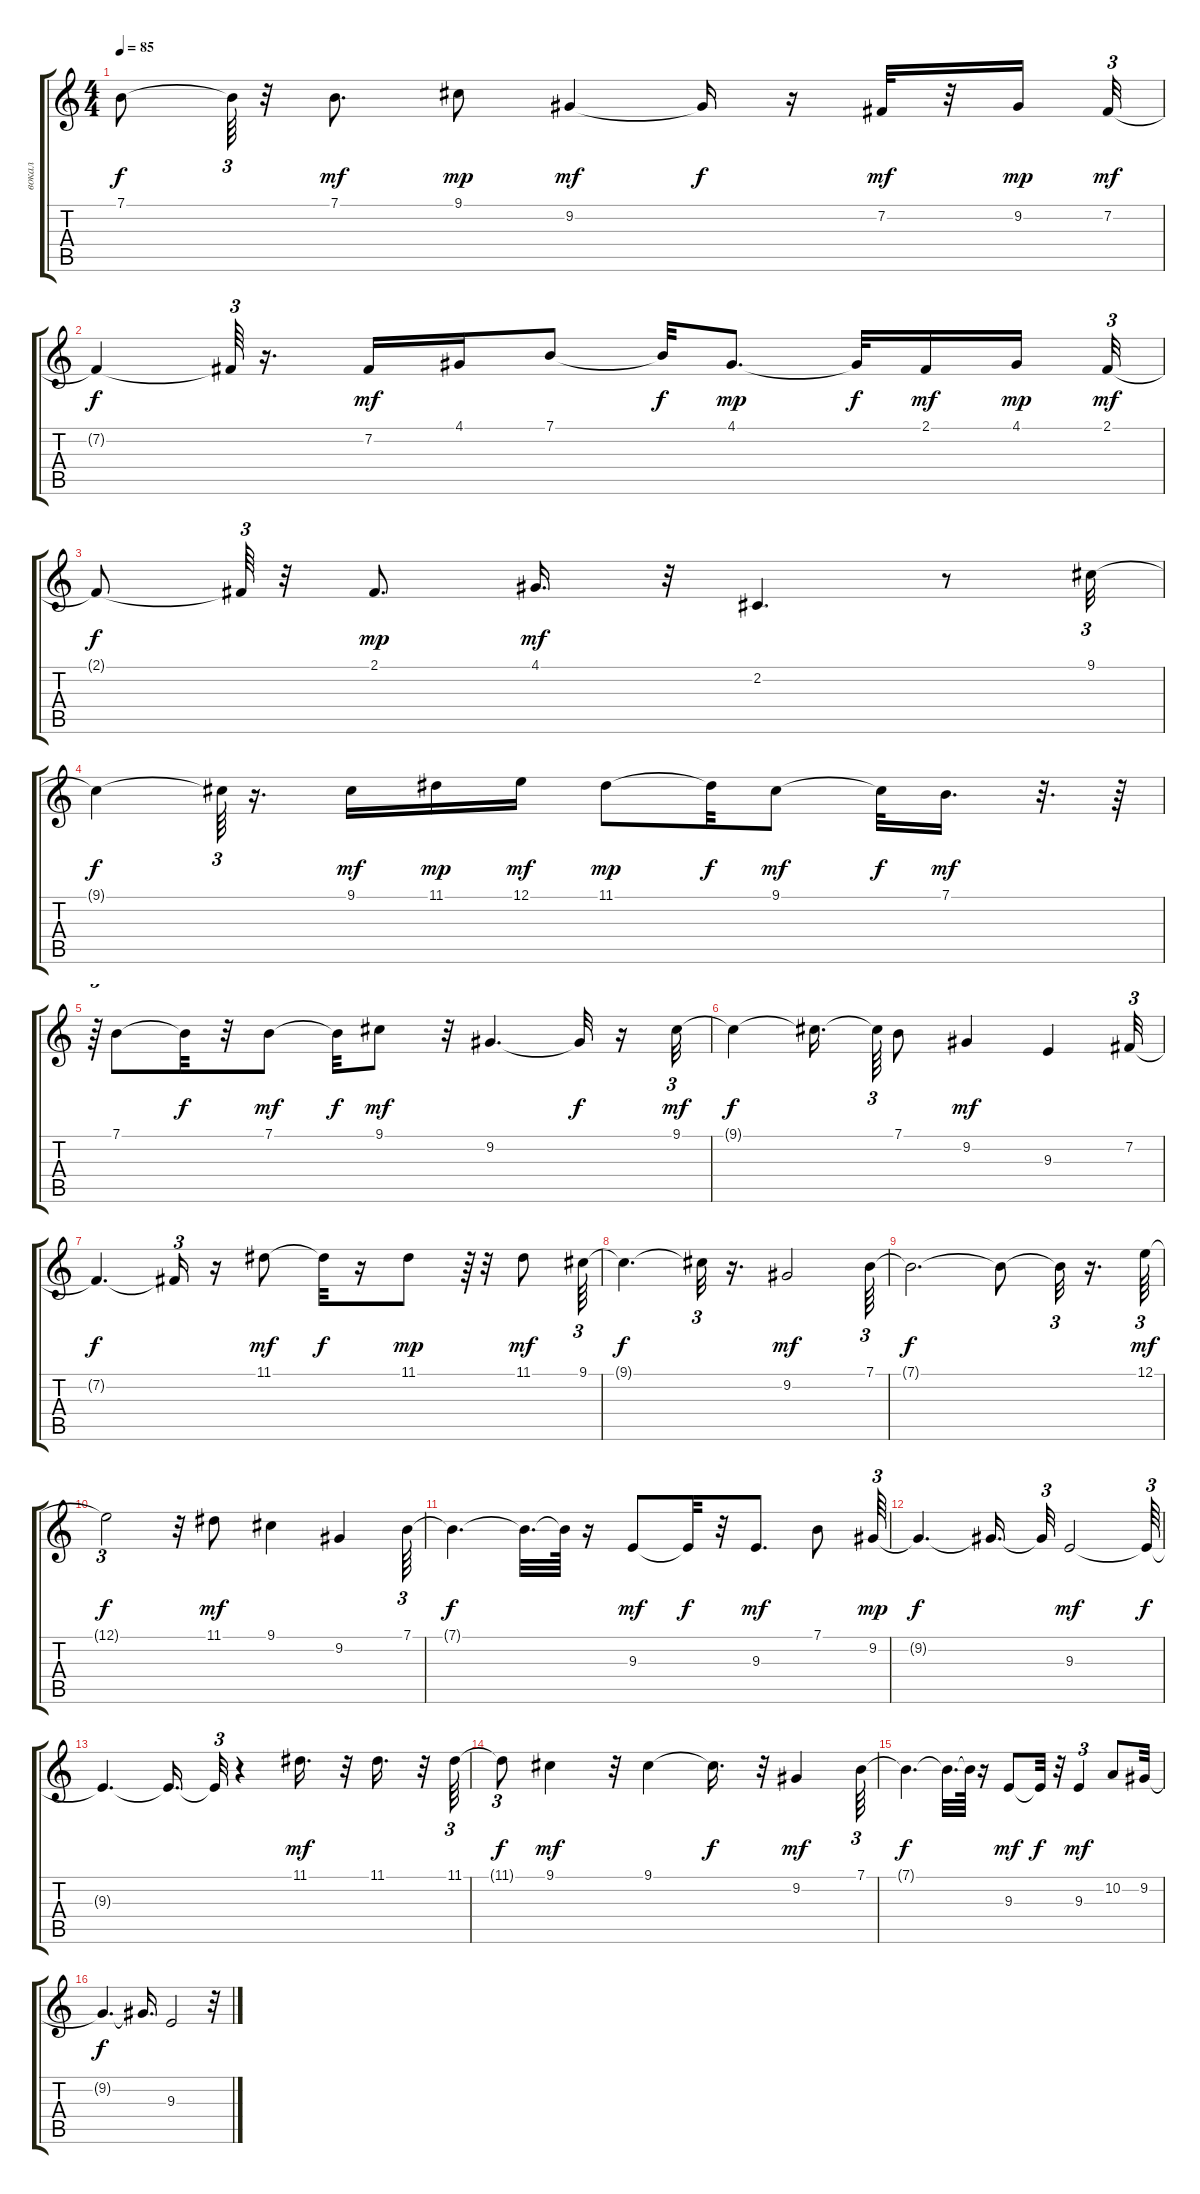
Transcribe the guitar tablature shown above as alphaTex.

\track ("вокал" "вокал") {instrument pad4choir}
\staff {score tabs}
\tuning (E4 B3 G3 D3 A2 E2) {hide}
\ts (4 4)
\tempo 85
\clef g2
\ks c
7.1{t}.8{dy f} 7.1{t}.64{tu (3 2)} r.32 7.1.8{d dy mf} 9.1.8{dy mp} 9.2.4{dy mf} 9.2{t}.16{dy f} r.16 7.2.32{dy mf} r.32 9.2.16{dy mp} 7.2.32{tu (3 2) dy mf} |
7.2{t}.4{dy f} 7.2{t}.64{tu (3 2)} r.16{d} 7.2.16{dy mf} 4.1.16 7.1.8 7.1{t}.32{dy f} 4.1.8{d dy mp} 4.1{t}.32{dy f} 2.1.16{dy mf} 4.1.16{dy mp beam splitsecondary} 2.1.32{tu (3 2) dy mf} |
2.1{t}.8{dy f} 2.1{t}.64{tu (3 2)} r.32 2.1.8{d dy mp} 4.1.16{d dy mf} r.32 2.2.4{d} r.8 9.1.32{tu (3 2)} |
9.1{t}.4{dy f} 9.1{t}.64{tu (3 2)} r.16{d} 9.1.16{dy mf} 11.1.16{dy mp} 12.1.16{dy mf} 11.1.8{dy mp} 11.1{t}.32{dy f} 9.1.8{dy mf} 9.1{t}.32{dy f} 7.1.16{d dy mf} r.32{d} r.64 |
r.64{tu (3 2)} 7.1.8 7.1{t}.32{dy f} r.32 7.1.8{dy mf} 7.1{t}.32{dy f} 9.1.8{dy mf} r.32 9.2.4{d} 9.2{t}.32{dy f} r.16 9.1.32{tu (3 2) dy mf} |
9.1{t}.4{dy f} 9.1{t}.16{d beam splitsecondary} 9.1{t}.64{tu (3 2)} 7.1.8 9.2.4{dy mf} 9.3.4 7.2.32{tu (3 2)} |
7.2{t}.4{d dy f} 7.2{t}.16{tu (3 2)} r.16 11.1.8{dy mf} 11.1{t}.32{dy f} r.16 11.1.8{dy mp} r.64{tu (3 2)} r.32 11.1.8{dy mf} 9.1.64{tu (3 2)} |
9.1{t}.4{d dy f} 9.1{t}.32{tu (3 2)} r.16{d} 9.2.2{dy mf} 7.1.64{tu (3 2)} |
7.1{t}.2{d dy f} 7.1{t}.8 7.1{t}.32{tu (3 2)} r.16{d} 12.1.64{tu (3 2) dy mf} |
12.1{t}.2{tu (3 2) dy f} r.32 11.1.8{dy mf} 9.1.4 9.2.4 7.1.64{tu (3 2)} |
7.1{t}.4{d dy f} 7.1{t}.32{d} 7.1{t}.64 r.16 9.3.8{dy mf} 9.3{t}.32{dy f} r.32 9.3.8{d dy mf} 7.1.8 9.2.64{tu (3 2) dy mp} |
9.2{t}.4{d dy f} 9.2{t}.16{d} 9.2{t}.32{tu (3 2)} 9.3.2{dy mf} 9.3{t}.64{tu (3 2) dy f} |
9.3{t}.4{d} 9.3{t}.16{d} 9.3{t}.32{tu (3 2)} r.4 11.1.16{d dy mf} r.32 11.1.16{d} r.32 11.1.64{tu (3 2)} |
11.1{t}.8{tu (3 2) dy f} 9.1.4{dy mf} r.32 9.1.4 9.1{t}.16{d dy f} r.32 9.2.4{dy mf} 7.1.64{tu (3 2)} |
7.1{t}.4{d dy f} 7.1{t}.32{d} 7.1{t}.64 r.16 9.3.8{dy mf} 9.3{t}.32{dy f} r.32 9.3.4{tu (3 2) dy mf} 10.2.8 9.2.32 |
9.2{t}.4{d dy f} 9.2{t}.16{d} 9.3.2 r.32
